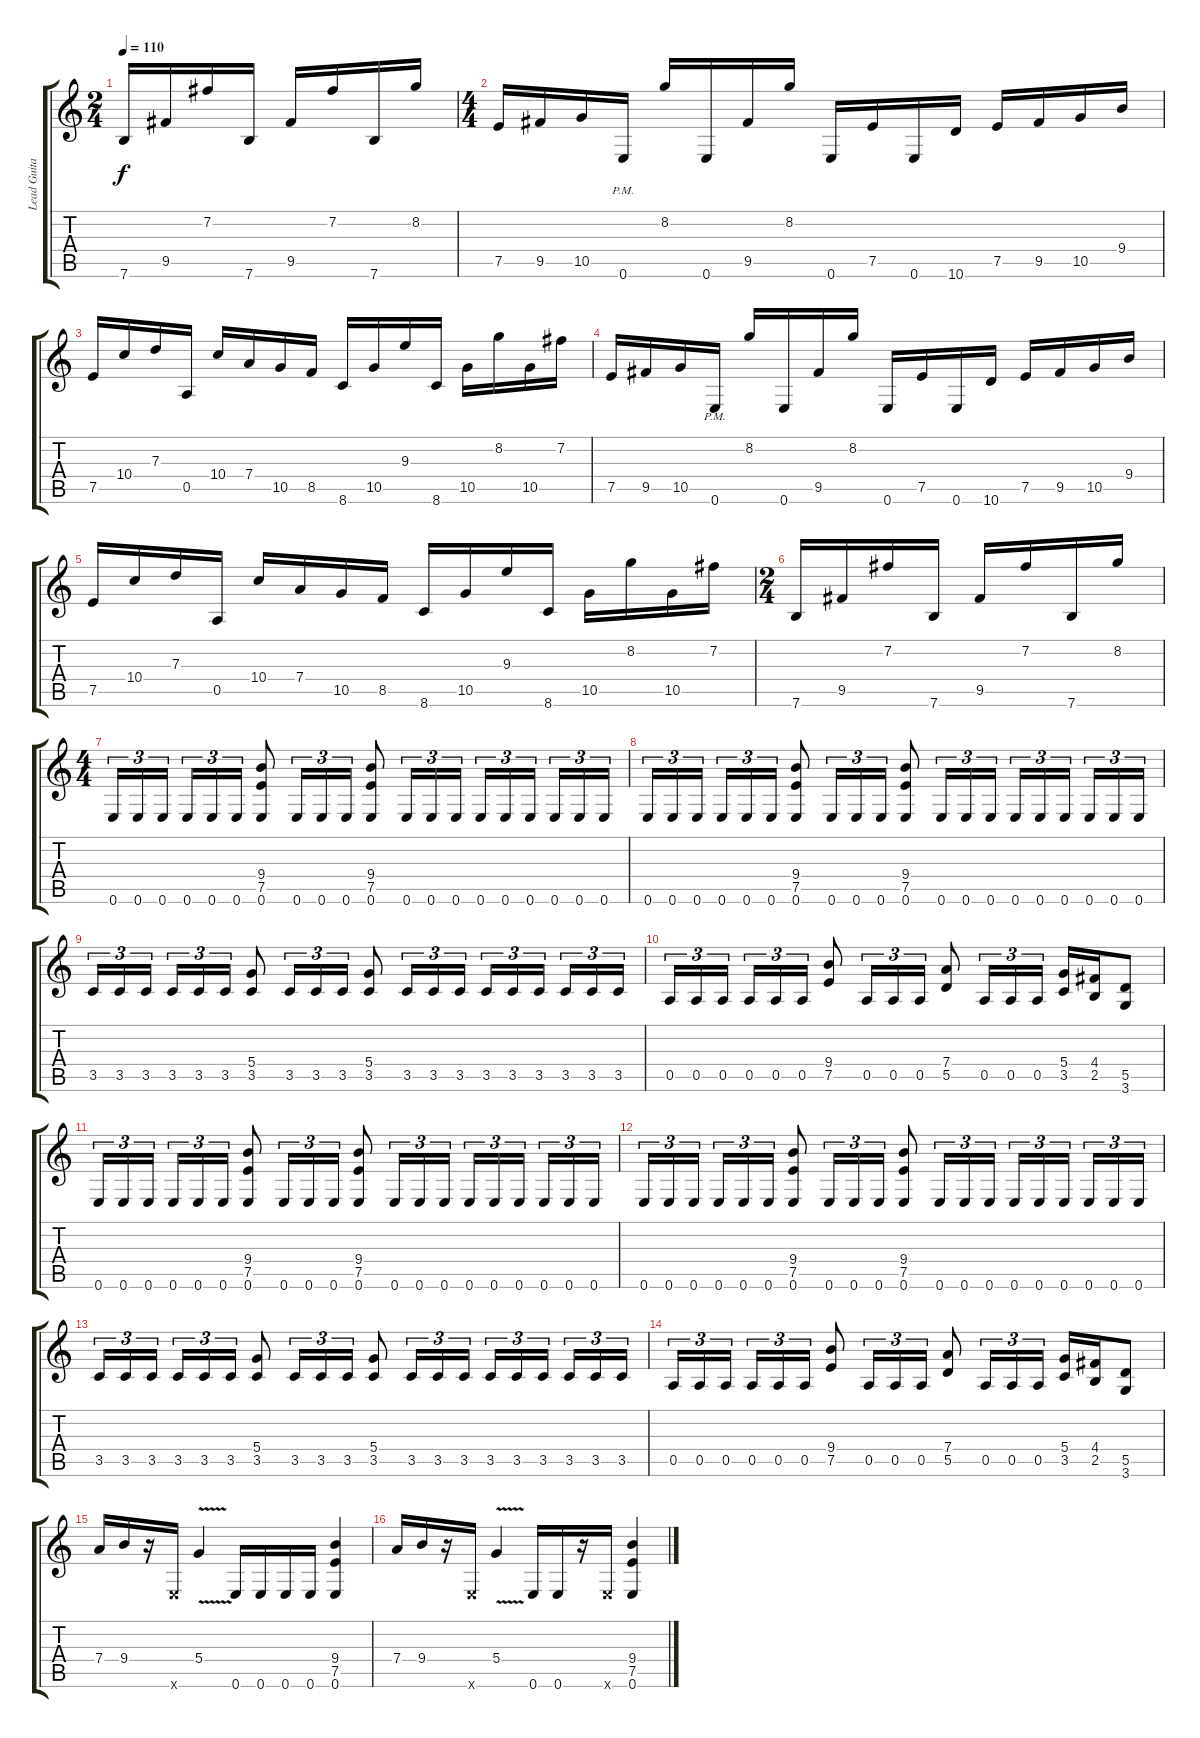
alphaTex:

\track ("Lead Guitar" "Lead Guita") {instrument overdrivenguitar}
\staff {score tabs}
\tuning (E4 B3 G3 D3 A2 E2) {hide}
\ts (2 4)
\tempo 110
\clef g2
\ks c
7.6.16{dy f} 9.5.16 7.2.16 7.6.16 9.5.16 7.2.16 7.6.16 8.2.16 |
\ts (4 4)
7.5.16 9.5.16 10.5.16 0.6{pm}.16 8.2.16 0.6.16 9.5.16 8.2.16 0.6.16 7.5.16 0.6.16 10.6.16 7.5.16 9.5.16 10.5.16 9.4.16 |
7.5.16 10.4.16 7.3.16 0.5.16 10.4.16 7.4.16 10.5.16 8.5.16 8.6.16 10.5.16 9.3.16 8.6.16 10.5.16 8.2.16 10.5.16 7.2.16 |
7.5.16 9.5.16 10.5.16 0.6{pm}.16 8.2.16 0.6.16 9.5.16 8.2.16 0.6.16 7.5.16 0.6.16 10.6.16 7.5.16 9.5.16 10.5.16 9.4.16 |
7.5.16 10.4.16 7.3.16 0.5.16 10.4.16 7.4.16 10.5.16 8.5.16 8.6.16 10.5.16 9.3.16 8.6.16 10.5.16 8.2.16 10.5.16 7.2.16 |
\ts (2 4)
7.6.16 9.5.16 7.2.16 7.6.16 9.5.16 7.2.16 7.6.16 8.2.16 |
\ts (4 4)
0.6.16{tu (3 2)} 0.6.16{tu (3 2)} 0.6.16{tu (3 2) beam splitsecondary} 0.6.16{tu (3 2)} 0.6.16{tu (3 2)} 0.6.16{tu (3 2)} (9.4 7.5 0.6).8 0.6.16{tu (3 2)} 0.6.16{tu (3 2)} 0.6.16{tu (3 2)} (9.4 7.5 0.6).8 0.6.16{tu (3 2)} 0.6.16{tu (3 2)} 0.6.16{tu (3 2)} 0.6.16{tu (3 2)} 0.6.16{tu (3 2)} 0.6.16{tu (3 2) beam splitsecondary} 0.6.16{tu (3 2)} 0.6.16{tu (3 2)} 0.6.16{tu (3 2)} |
0.6.16{tu (3 2)} 0.6.16{tu (3 2)} 0.6.16{tu (3 2) beam splitsecondary} 0.6.16{tu (3 2)} 0.6.16{tu (3 2)} 0.6.16{tu (3 2)} (9.4 7.5 0.6).8 0.6.16{tu (3 2)} 0.6.16{tu (3 2)} 0.6.16{tu (3 2)} (9.4 7.5 0.6).8 0.6.16{tu (3 2)} 0.6.16{tu (3 2)} 0.6.16{tu (3 2)} 0.6.16{tu (3 2)} 0.6.16{tu (3 2)} 0.6.16{tu (3 2) beam splitsecondary} 0.6.16{tu (3 2)} 0.6.16{tu (3 2)} 0.6.16{tu (3 2)} |
3.5.16{tu (3 2)} 3.5.16{tu (3 2)} 3.5.16{tu (3 2) beam splitsecondary} 3.5.16{tu (3 2)} 3.5.16{tu (3 2)} 3.5.16{tu (3 2)} (5.4 3.5).8 3.5.16{tu (3 2)} 3.5.16{tu (3 2)} 3.5.16{tu (3 2)} (5.4 3.5).8 3.5.16{tu (3 2)} 3.5.16{tu (3 2)} 3.5.16{tu (3 2)} 3.5.16{tu (3 2)} 3.5.16{tu (3 2)} 3.5.16{tu (3 2) beam splitsecondary} 3.5.16{tu (3 2)} 3.5.16{tu (3 2)} 3.5.16{tu (3 2)} |
0.5.16{tu (3 2)} 0.5.16{tu (3 2)} 0.5.16{tu (3 2) beam splitsecondary} 0.5.16{tu (3 2)} 0.5.16{tu (3 2)} 0.5.16{tu (3 2)} (9.4 7.5).8 0.5.16{tu (3 2)} 0.5.16{tu (3 2)} 0.5.16{tu (3 2)} (7.4 5.5).8 0.5.16{tu (3 2)} 0.5.16{tu (3 2)} 0.5.16{tu (3 2)} (5.4 3.5).16 (4.4 2.5).16 (5.5 3.6).8 |
0.6.16{tu (3 2)} 0.6.16{tu (3 2)} 0.6.16{tu (3 2) beam splitsecondary} 0.6.16{tu (3 2)} 0.6.16{tu (3 2)} 0.6.16{tu (3 2)} (9.4 7.5 0.6).8 0.6.16{tu (3 2)} 0.6.16{tu (3 2)} 0.6.16{tu (3 2)} (9.4 7.5 0.6).8 0.6.16{tu (3 2)} 0.6.16{tu (3 2)} 0.6.16{tu (3 2)} 0.6.16{tu (3 2)} 0.6.16{tu (3 2)} 0.6.16{tu (3 2) beam splitsecondary} 0.6.16{tu (3 2)} 0.6.16{tu (3 2)} 0.6.16{tu (3 2)} |
0.6.16{tu (3 2)} 0.6.16{tu (3 2)} 0.6.16{tu (3 2) beam splitsecondary} 0.6.16{tu (3 2)} 0.6.16{tu (3 2)} 0.6.16{tu (3 2)} (9.4 7.5 0.6).8 0.6.16{tu (3 2)} 0.6.16{tu (3 2)} 0.6.16{tu (3 2)} (9.4 7.5 0.6).8 0.6.16{tu (3 2)} 0.6.16{tu (3 2)} 0.6.16{tu (3 2)} 0.6.16{tu (3 2)} 0.6.16{tu (3 2)} 0.6.16{tu (3 2) beam splitsecondary} 0.6.16{tu (3 2)} 0.6.16{tu (3 2)} 0.6.16{tu (3 2)} |
3.5.16{tu (3 2)} 3.5.16{tu (3 2)} 3.5.16{tu (3 2) beam splitsecondary} 3.5.16{tu (3 2)} 3.5.16{tu (3 2)} 3.5.16{tu (3 2)} (5.4 3.5).8 3.5.16{tu (3 2)} 3.5.16{tu (3 2)} 3.5.16{tu (3 2)} (5.4 3.5).8 3.5.16{tu (3 2)} 3.5.16{tu (3 2)} 3.5.16{tu (3 2)} 3.5.16{tu (3 2)} 3.5.16{tu (3 2)} 3.5.16{tu (3 2) beam splitsecondary} 3.5.16{tu (3 2)} 3.5.16{tu (3 2)} 3.5.16{tu (3 2)} |
0.5.16{tu (3 2)} 0.5.16{tu (3 2)} 0.5.16{tu (3 2) beam splitsecondary} 0.5.16{tu (3 2)} 0.5.16{tu (3 2)} 0.5.16{tu (3 2)} (9.4 7.5).8 0.5.16{tu (3 2)} 0.5.16{tu (3 2)} 0.5.16{tu (3 2)} (7.4 5.5).8 0.5.16{tu (3 2)} 0.5.16{tu (3 2)} 0.5.16{tu (3 2)} (5.4 3.5).16 (4.4 2.5).16 (5.5 3.6).8 |
7.4.16 9.4.16 r.16 0.6{x}.16 5.4{v}.4 0.6.16 0.6.16 0.6.16 0.6.16 (9.4 7.5 0.6).4 |
7.4.16 9.4.16 r.16 0.6{x}.16 5.4{v}.4 0.6.16 0.6.16 r.16 0.6{x}.16 (9.4 7.5 0.6).4
